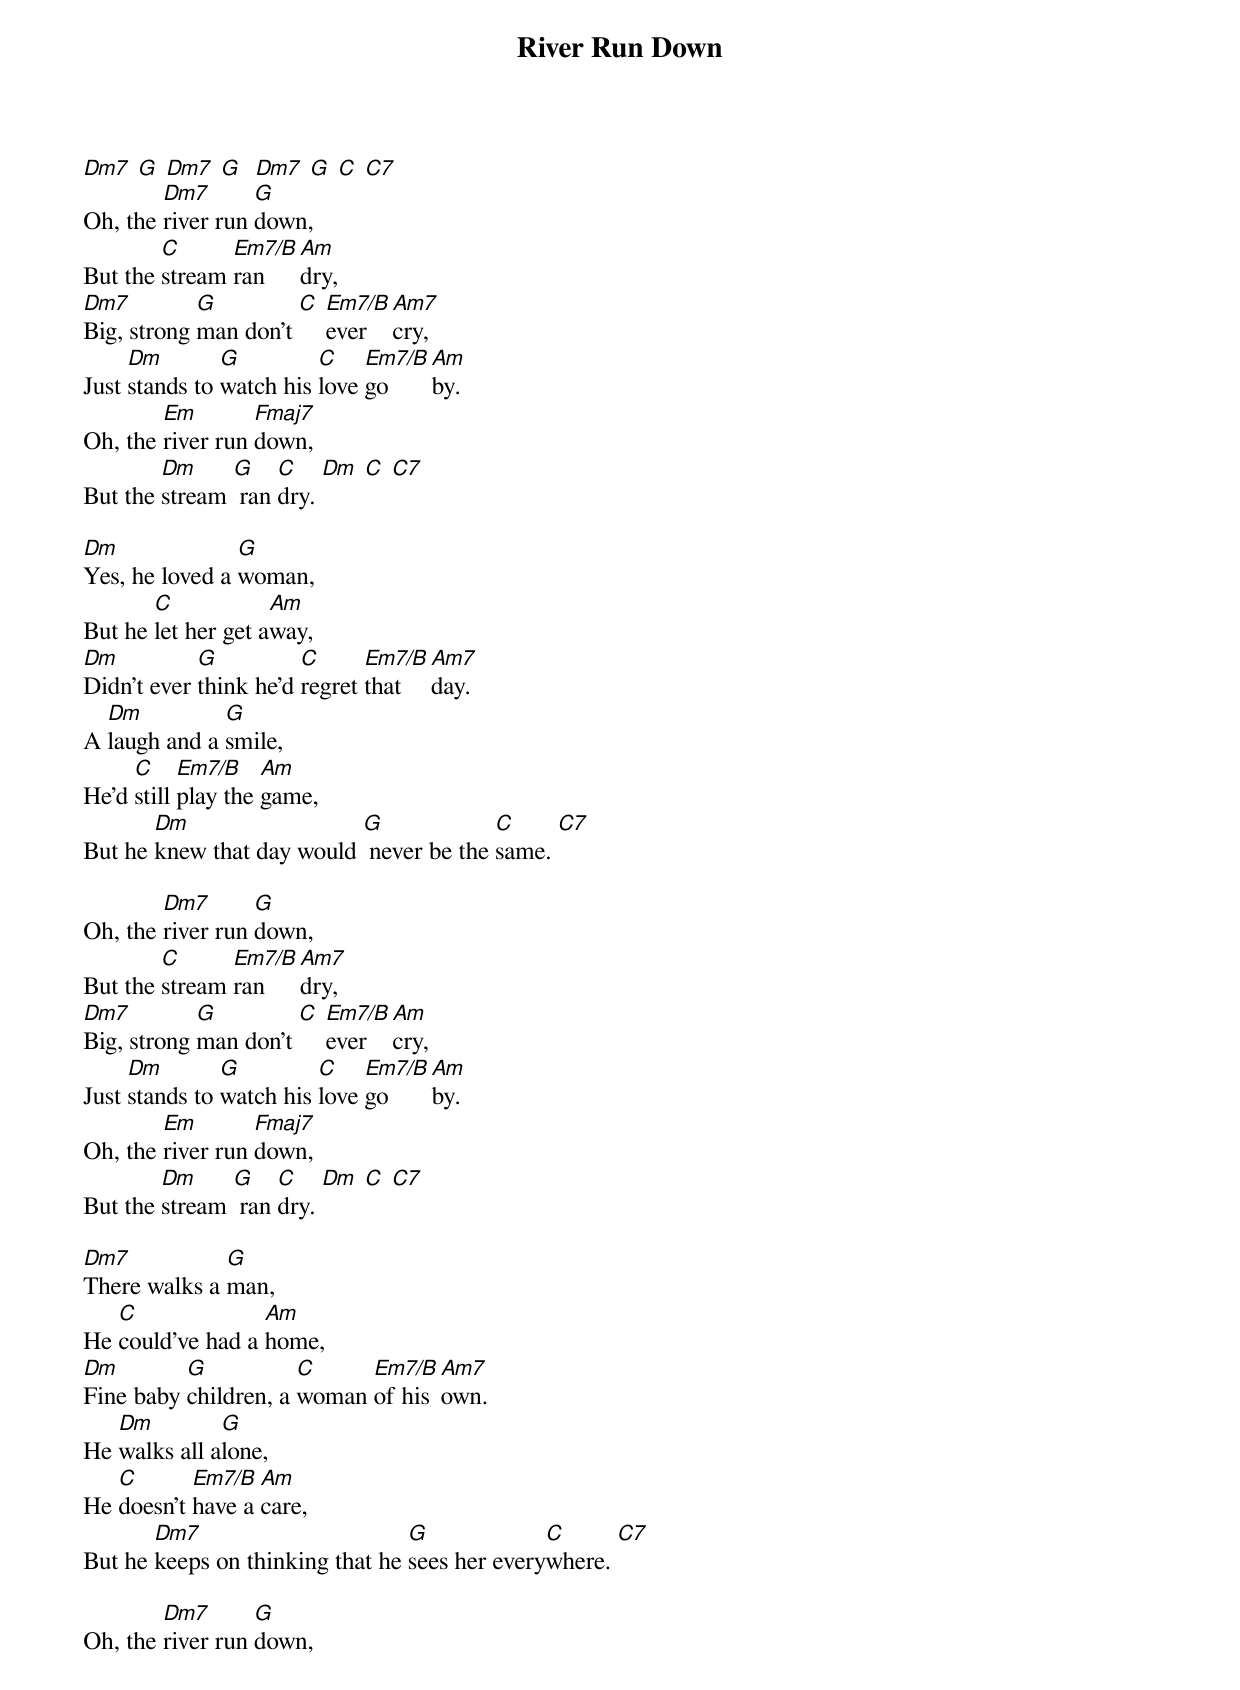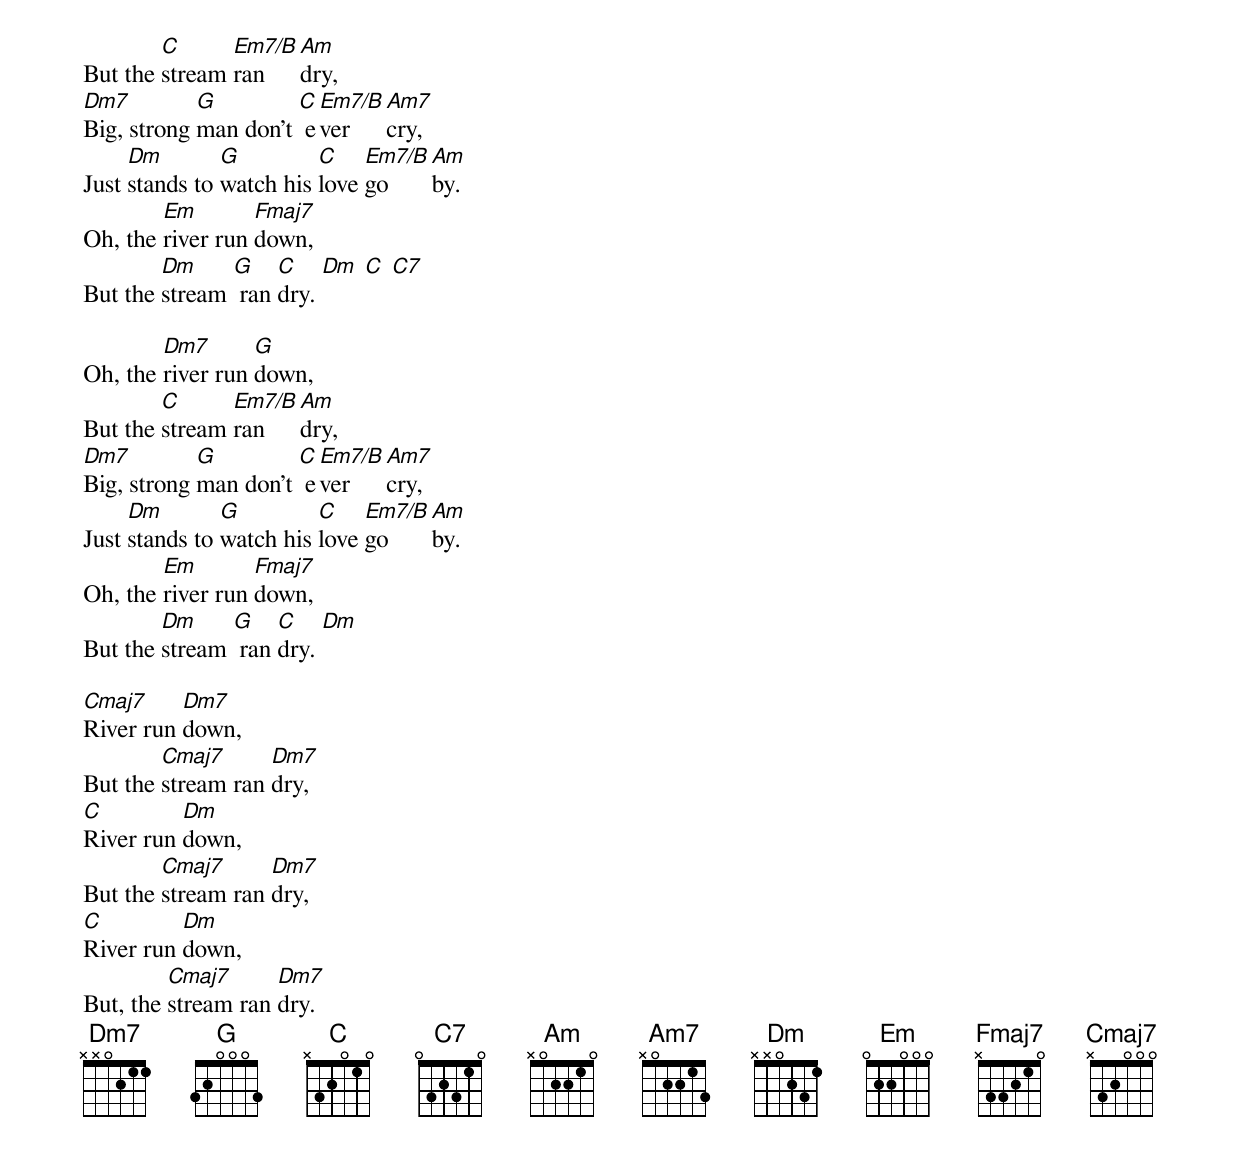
{title: River Run Down}
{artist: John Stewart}
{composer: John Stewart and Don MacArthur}
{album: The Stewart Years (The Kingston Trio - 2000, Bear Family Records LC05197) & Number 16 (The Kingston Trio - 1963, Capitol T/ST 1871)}

[Dm7] [G] [Dm7] [G]  [Dm7] [G] [C] [C7]
Oh, the [Dm7]river run [G]down,
But the [C]stream [Em7/B]ran [Am]dry,
[Dm7]Big, strong [G]man don't [C] [Em7/B]ever [Am7]cry,
Just [Dm]stands to [G]watch his [C]love [Em7/B]go [Am]by.
Oh, the [Em]river run [Fmaj7]down,
But the [Dm]stream [G] ran [C]dry. [Dm] [C] [C7]

[Dm]Yes, he loved a [G]woman,
But he [C]let her get a[Am]way,
[Dm]Didn't ever [G]think he'd [C]regret [Em7/B]that [Am7]day.
A [Dm]laugh and a [G]smile,
He'd [C]still [Em7/B]play the [Am]game,
But he [Dm]knew that day would [G] never be the [C]same. [C7]

Oh, the [Dm7]river run [G]down,
But the [C]stream [Em7/B]ran [Am7]dry,
[Dm7]Big, strong [G]man don't [C] [Em7/B]ever [Am]cry,
Just [Dm]stands to [G]watch his [C]love [Em7/B]go [Am]by.
Oh, the [Em]river run [Fmaj7]down,
But the [Dm]stream [G] ran [C]dry. [Dm] [C] [C7]

[Dm7]There walks a [G]man,
He [C]could've had a [Am]home,
[Dm]Fine baby [G]children, a [C]woman [Em7/B]of his [Am7]own.
He [Dm]walks all a[G]lone,
He [C]doesn't [Em7/B]have a [Am]care,
But he [Dm7]keeps on thinking that he [G]sees her every[C]where. [C7]

Oh, the [Dm7]river run [G]down,
But the [C]stream [Em7/B]ran [Am]dry,
[Dm7]Big, strong [G]man don't [C] e[Em7/B]ver [Am7]cry,
Just [Dm]stands to [G]watch his [C]love [Em7/B]go [Am]by.
Oh, the [Em]river run [Fmaj7]down,
But the [Dm]stream [G] ran [C]dry. [Dm] [C] [C7]

Oh, the [Dm7]river run [G]down,
But the [C]stream [Em7/B]ran [Am]dry,
[Dm7]Big, strong [G]man don't [C] e[Em7/B]ver [Am7]cry,
Just [Dm]stands to [G]watch his [C]love [Em7/B]go [Am]by.
Oh, the [Em]river run [Fmaj7]down,
But the [Dm]stream [G] ran [C]dry. [Dm]

[Cmaj7]River run [Dm7]down,
But the [Cmaj7]stream ran [Dm7]dry,
[C]River run [Dm]down,
But the [Cmaj7]stream ran [Dm7]dry,
[C]River run [Dm]down,
But, the [Cmaj7]stream ran [Dm7]dry.
